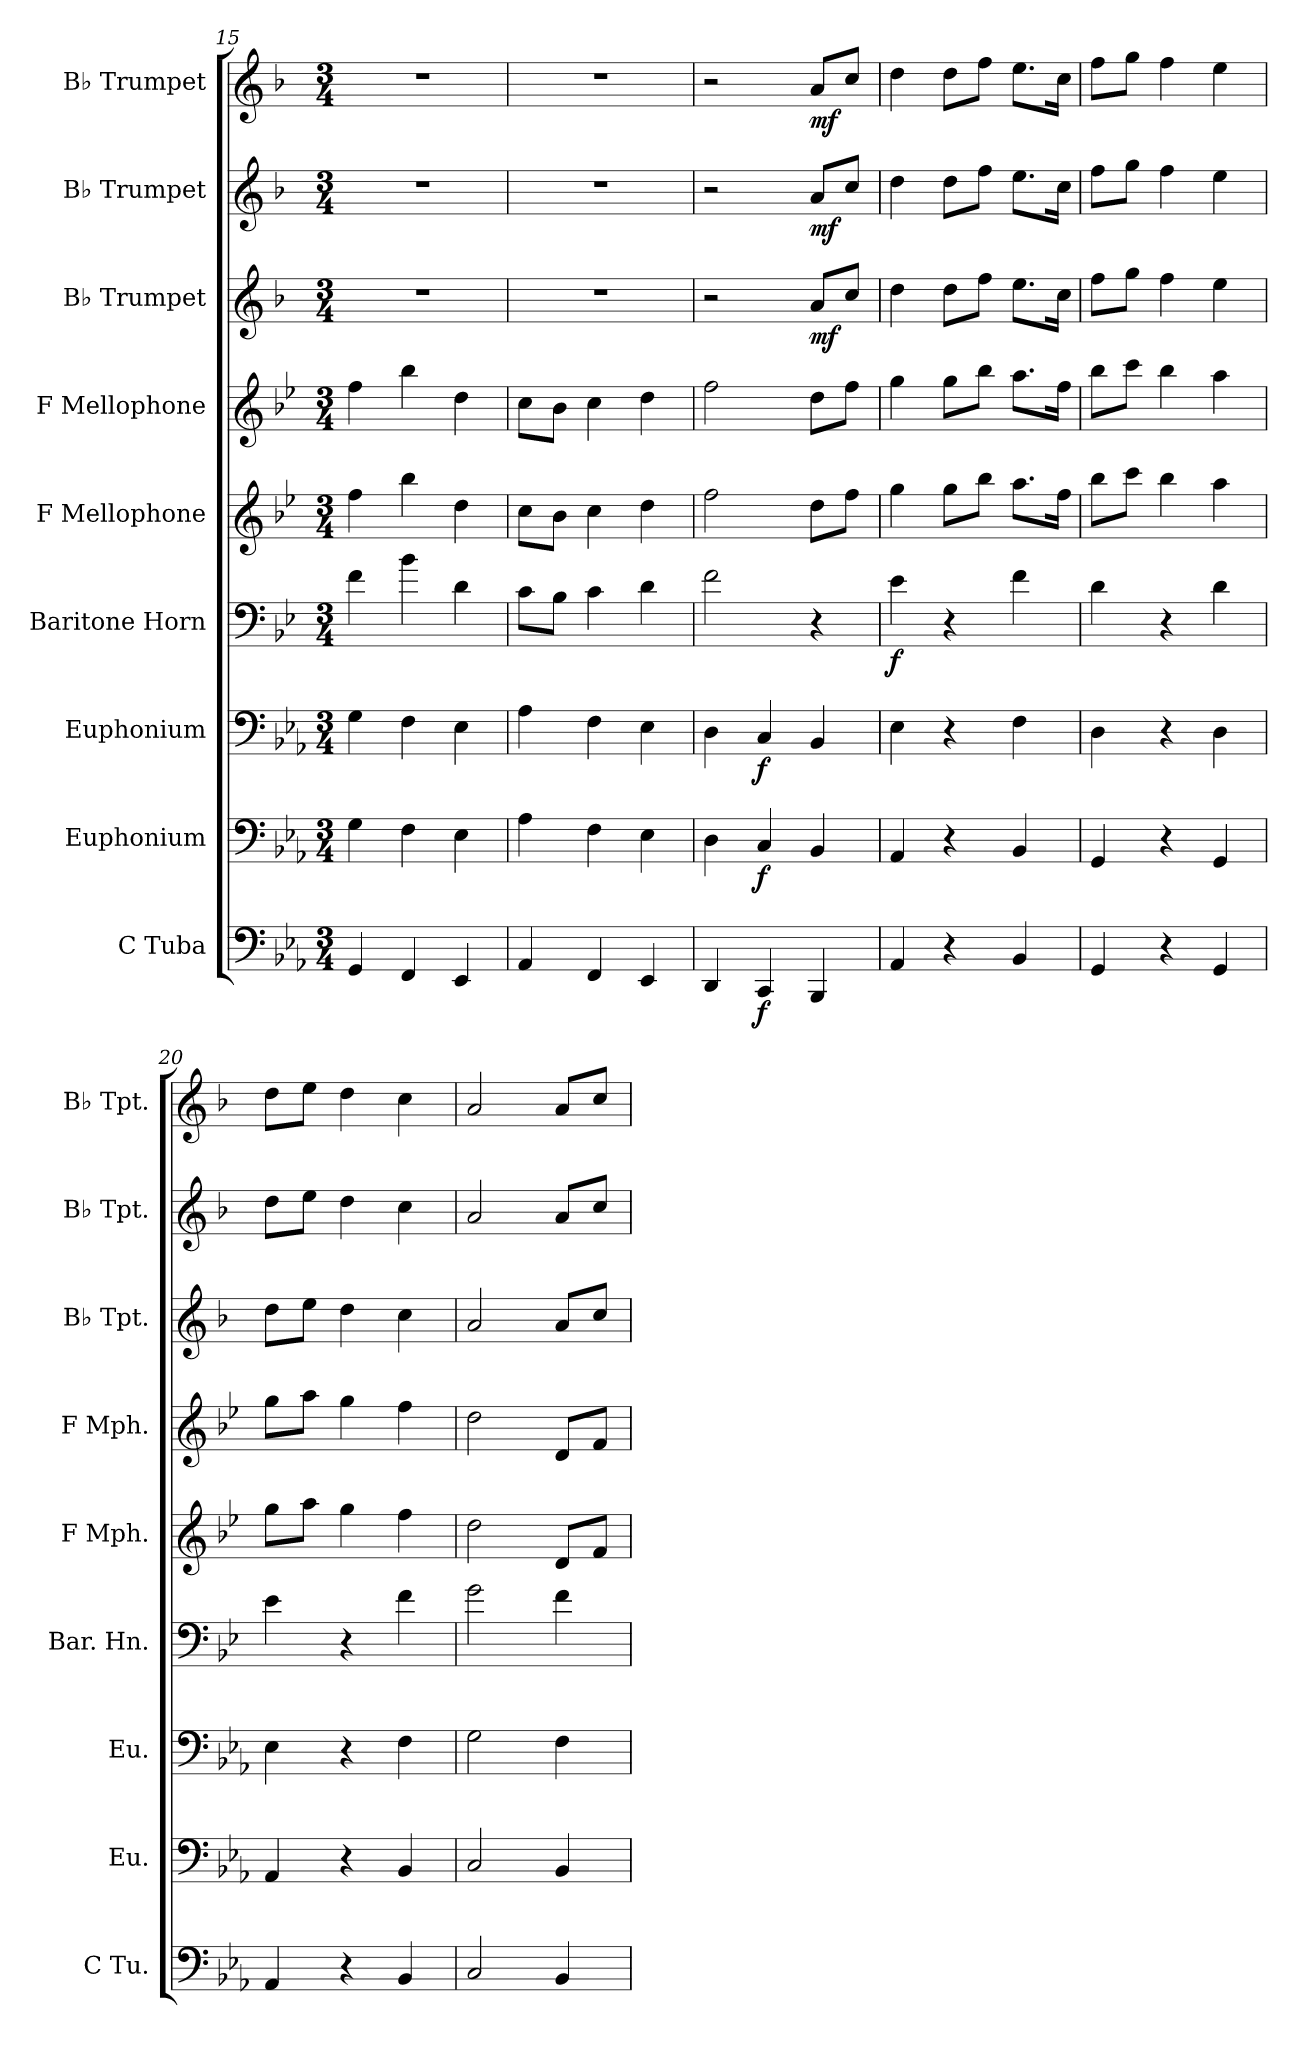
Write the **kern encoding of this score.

**kern	**dynam	**kern	**dynam	**kern	**dynam	**kern	**dynam	**kern	**kern	**kern	**dynam	**kern	**dynam	**kern	**dynam
*part9	*part9	*part8	*part8	*part7	*part7	*part6	*part6	*part5	*part4	*part3	*part3	*part2	*part2	*part1	*part1
*staff9	*staff9	*staff8	*staff8	*staff7	*staff7	*staff6	*staff6	*staff5	*staff4	*staff3	*staff3	*staff2	*staff2	*staff1	*staff1
*I"C Tuba	*	*I"Euphonium	*	*I"Euphonium	*	*I"Baritone Horn	*	*I"F Mellophone	*I"F Mellophone	*I"B♭ Trumpet	*	*I"B♭ Trumpet	*	*I"B♭ Trumpet	*
*I'C Tu.	*	*I'Eu.	*	*I'Eu.	*	*I'Bar. Hn.	*	*I'F Mph.	*I'F Mph.	*I'B♭ Tpt.	*	*I'B♭ Tpt.	*	*I'B♭ Tpt.	*
*clefF4	*	*clefF4	*	*clefF4	*	*clefF4	*	*clefG2	*clefG2	*clefG2	*	*clefG2	*	*clefG2	*
*	*	*	*	*	*	*ITrd4c7	*	*ITrd4c7	*ITrd4c7	*ITrd1c2	*	*ITrd1c2	*	*ITrd1c2	*
*k[b-e-a-]	*	*k[b-e-a-]	*	*k[b-e-a-]	*	*k[b-e-a-]	*	*k[b-e-a-]	*k[b-e-a-]	*k[b-e-a-]	*	*k[b-e-a-]	*	*k[b-e-a-]	*
*E-:	*	*E-:	*	*E-:	*	*E-:	*	*E-:	*E-:	*E-:	*	*E-:	*	*E-:	*
*M3/4	*	*M3/4	*	*M3/4	*	*M3/4	*	*M3/4	*M3/4	*M3/4	*	*M3/4	*	*M3/4	*
=15	=15	=15	=15	=15	=15	=15	=15	=15	=15	=15	=15	=15	=15	=15	=15
4GG/	.	4G\	.	4G\	.	4B-\	.	4b-\	4b-\	2.r	.	2.r	.	2.r	.
4FF/	.	4F\	.	4F\	.	4e-\	.	4ee-\	4ee-\	.	.	.	.	.	.
4EE-/	.	4E-\	.	4E-\	.	4G\	.	4g\	4g\	.	.	.	.	.	.
!!LO:PB:g=z
=16	=16	=16	=16	=16	=16	=16	=16	=16	=16	=16	=16	=16	=16	=16	=16
4AA-/	.	4A-\	.	4A-\	.	8F\L	.	8f\L	8f\L	2.r	.	2.r	.	2.r	.
.	.	.	.	.	.	8E-\J	.	8e-\J	8e-\J	.	.	.	.	.	.
4FF/	.	4F\	.	4F\	.	4F\	.	4f\	4f\	.	.	.	.	.	.
4EE-/	.	4E-\	.	4E-\	.	4G\	.	4g\	4g\	.	.	.	.	.	.
=17	=17	=17	=17	=17	=17	=17	=17	=17	=17	=17	=17	=17	=17	=17	=17
4DD/	.	4D\	.	4D\	.	2B-\	.	2b-\	2b-\	2r	.	2r	.	2r	.
!	!LO:DY:b	!	!LO:DY:b	!	!LO:DY:b	!	!	!	!	!	!	!	!	!	!
4CC/	f	4C/	f	4C/	f	.	.	.	.	.	.	.	.	.	.
!	!	!	!	!	!	!	!	!	!	!	!LO:DY:b	!	!LO:DY:b	!	!LO:DY:b
4BBB-/	.	4BB-/	.	4BB-/	.	4r	.	8g\L	8g\L	8g/L	mf	8g/L	mf	8g/L	mf
.	.	.	.	.	.	.	.	8b-\J	8b-\J	8b-/J	.	8b-/J	.	8b-/J	.
=18	=18	=18	=18	=18	=18	=18	=18	=18	=18	=18	=18	=18	=18	=18	=18
!	!	!	!	!	!	!	!LO:DY:b	!	!	!	!	!	!	!	!
4AA-/	.	4AA-/	.	4E-\	.	4A-\	f	4cc\	4cc\	4cc\	.	4cc\	.	4cc\	.
4r	.	4r	.	4r	.	4r	.	8cc\L	8cc\L	8cc\L	.	8cc\L	.	8cc\L	.
.	.	.	.	.	.	.	.	8ee-\J	8ee-\J	8ee-\J	.	8ee-\J	.	8ee-\J	.
4BB-/	.	4BB-/	.	4F\	.	4B-\	.	8.dd\L	8.dd\L	8.dd\L	.	8.dd\L	.	8.dd\L	.
.	.	.	.	.	.	.	.	16b-\Jk	16b-\Jk	16b-\Jk	.	16b-\Jk	.	16b-\Jk	.
=19	=19	=19	=19	=19	=19	=19	=19	=19	=19	=19	=19	=19	=19	=19	=19
4GG/	.	4GG/	.	4D\	.	4G\	.	8ee-\L	8ee-\L	8ee-\L	.	8ee-\L	.	8ee-\L	.
.	.	.	.	.	.	.	.	8ff\J	8ff\J	8ff\J	.	8ff\J	.	8ff\J	.
4r	.	4r	.	4r	.	4r	.	4ee-\	4ee-\	4ee-\	.	4ee-\	.	4ee-\	.
4GG/	.	4GG/	.	4D\	.	4G\	.	4dd\	4dd\	4dd\	.	4dd\	.	4dd\	.
=20	=20	=20	=20	=20	=20	=20	=20	=20	=20	=20	=20	=20	=20	=20	=20
4AA-/	.	4AA-/	.	4E-\	.	4A-\	.	8cc\L	8cc\L	8cc\L	.	8cc\L	.	8cc\L	.
.	.	.	.	.	.	.	.	8dd\J	8dd\J	8dd\J	.	8dd\J	.	8dd\J	.
4r	.	4r	.	4r	.	4r	.	4cc\	4cc\	4cc\	.	4cc\	.	4cc\	.
4BB-/	.	4BB-/	.	4F\	.	4B-\	.	4b-\	4b-\	4b-\	.	4b-\	.	4b-\	.
=21	=21	=21	=21	=21	=21	=21	=21	=21	=21	=21	=21	=21	=21	=21	=21
2C/	.	2C/	.	2G\	.	2c\	.	2g\	2g\	2g/	.	2g/	.	2g/	.
4BB-/	.	4BB-/	.	4F\	.	4B-\	.	8G/L	8G/L	8g/L	.	8g/L	.	8g/L	.
.	.	.	.	.	.	.	.	8B-/J	8B-/J	8b-/J	.	8b-/J	.	8b-/J	.
=	=	=	=	=	=	=	=	=	=	=	=	=	=	=	=
*-	*-	*-	*-	*-	*-	*-	*-	*-	*-	*-	*-	*-	*-	*-	*-
